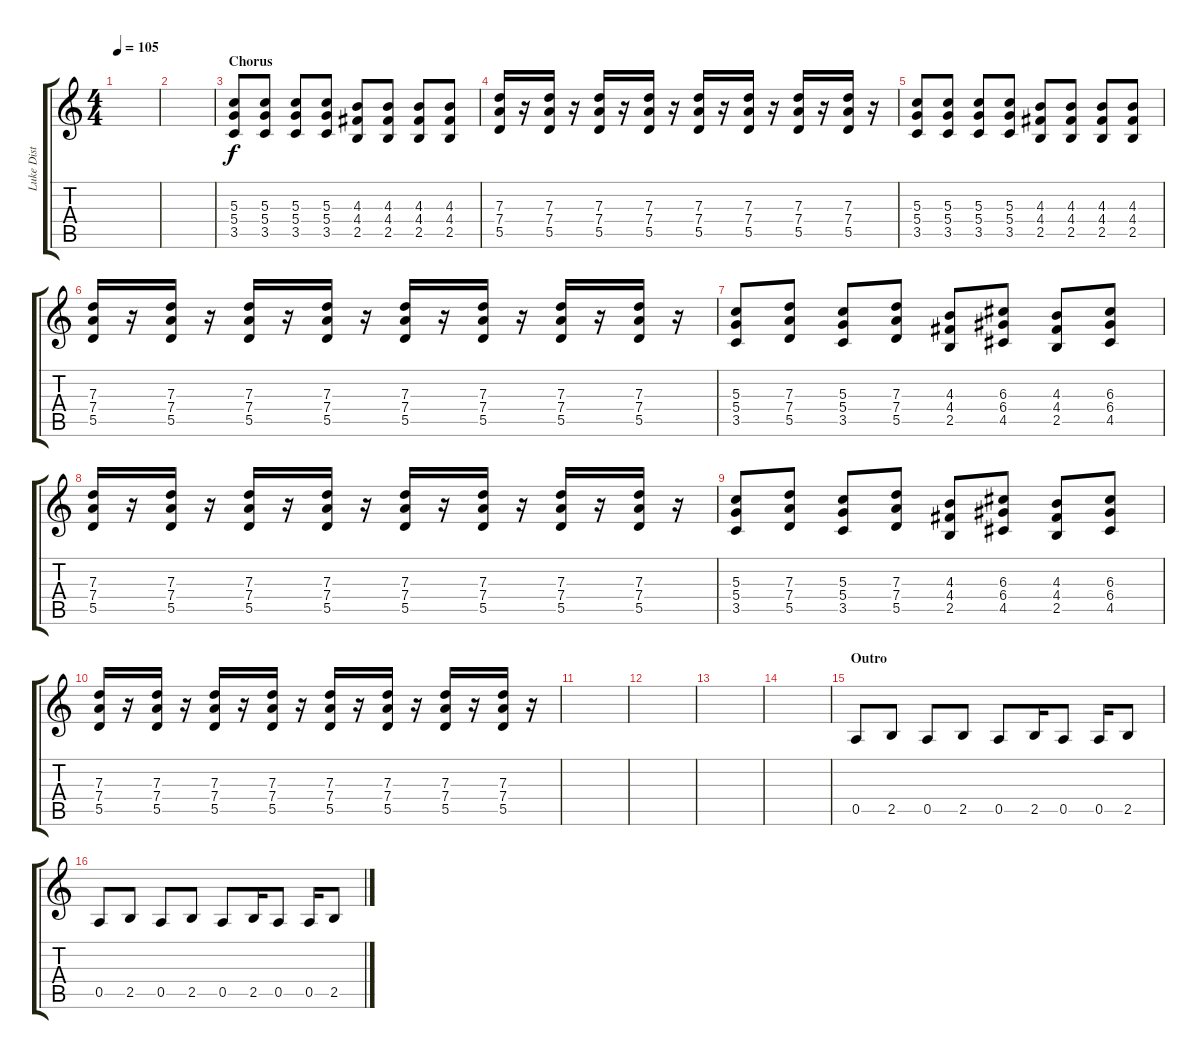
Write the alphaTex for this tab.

\track ("Luke Dist" "Luke Dist") {instrument distortionguitar}
\staff {score tabs}
\tuning (E4 B3 G3 D3 A2 E2) {hide}
\ts (4 4)
\tempo 105
\clef g2
\ks c
|
|
\section ("" "Chorus")
(5.3 5.4 3.5).8 (5.3 5.4 3.5).8 (5.3 5.4 3.5).8 (5.3 5.4 3.5).8 (4.3 4.4 2.5).8 (4.3 4.4 2.5).8 (4.3 4.4 2.5).8 (4.3 4.4 2.5).8 |
(7.3 7.4 5.5).16 r.16 (7.3 7.4 5.5).16 r.16 (7.3 7.4 5.5).16 r.16 (7.3 7.4 5.5).16 r.16 (7.3 7.4 5.5).16 r.16 (7.3 7.4 5.5).16 r.16 (7.3 7.4 5.5).16 r.16 (7.3 7.4 5.5).16 r.16 |
(5.3 5.4 3.5).8 (5.3 5.4 3.5).8 (5.3 5.4 3.5).8 (5.3 5.4 3.5).8 (4.3 4.4 2.5).8 (4.3 4.4 2.5).8 (4.3 4.4 2.5).8 (4.3 4.4 2.5).8 |
(7.3 7.4 5.5).16 r.16 (7.3 7.4 5.5).16 r.16 (7.3 7.4 5.5).16 r.16 (7.3 7.4 5.5).16 r.16 (7.3 7.4 5.5).16 r.16 (7.3 7.4 5.5).16 r.16 (7.3 7.4 5.5).16 r.16 (7.3 7.4 5.5).16 r.16 |
(5.3 5.4 3.5).8 (7.3 7.4 5.5).8 (5.3 5.4 3.5).8 (7.3 7.4 5.5).8 (4.3 4.4 2.5).8 (6.3 6.4 4.5).8 (4.3 4.4 2.5).8 (6.3 6.4 4.5).8 |
(7.3 7.4 5.5).16 r.16 (7.3 7.4 5.5).16 r.16 (7.3 7.4 5.5).16 r.16 (7.3 7.4 5.5).16 r.16 (7.3 7.4 5.5).16 r.16 (7.3 7.4 5.5).16 r.16 (7.3 7.4 5.5).16 r.16 (7.3 7.4 5.5).16 r.16 |
(5.3 5.4 3.5).8 (7.3 7.4 5.5).8 (5.3 5.4 3.5).8 (7.3 7.4 5.5).8 (4.3 4.4 2.5).8 (6.3 6.4 4.5).8 (4.3 4.4 2.5).8 (6.3 6.4 4.5).8 |
(7.3 7.4 5.5).16 r.16 (7.3 7.4 5.5).16 r.16 (7.3 7.4 5.5).16 r.16 (7.3 7.4 5.5).16 r.16 (7.3 7.4 5.5).16 r.16 (7.3 7.4 5.5).16 r.16 (7.3 7.4 5.5).16 r.16 (7.3 7.4 5.5).16 r.16 |
|
|
|
|
\section ("" "Outro")
0.5.8 2.5.8 0.5.8 2.5.8 0.5.8 2.5.16 0.5.8 0.5.16 2.5.8 |
0.5.8 2.5.8 0.5.8 2.5.8 0.5.8 2.5.16 0.5.8 0.5.16 2.5.8
